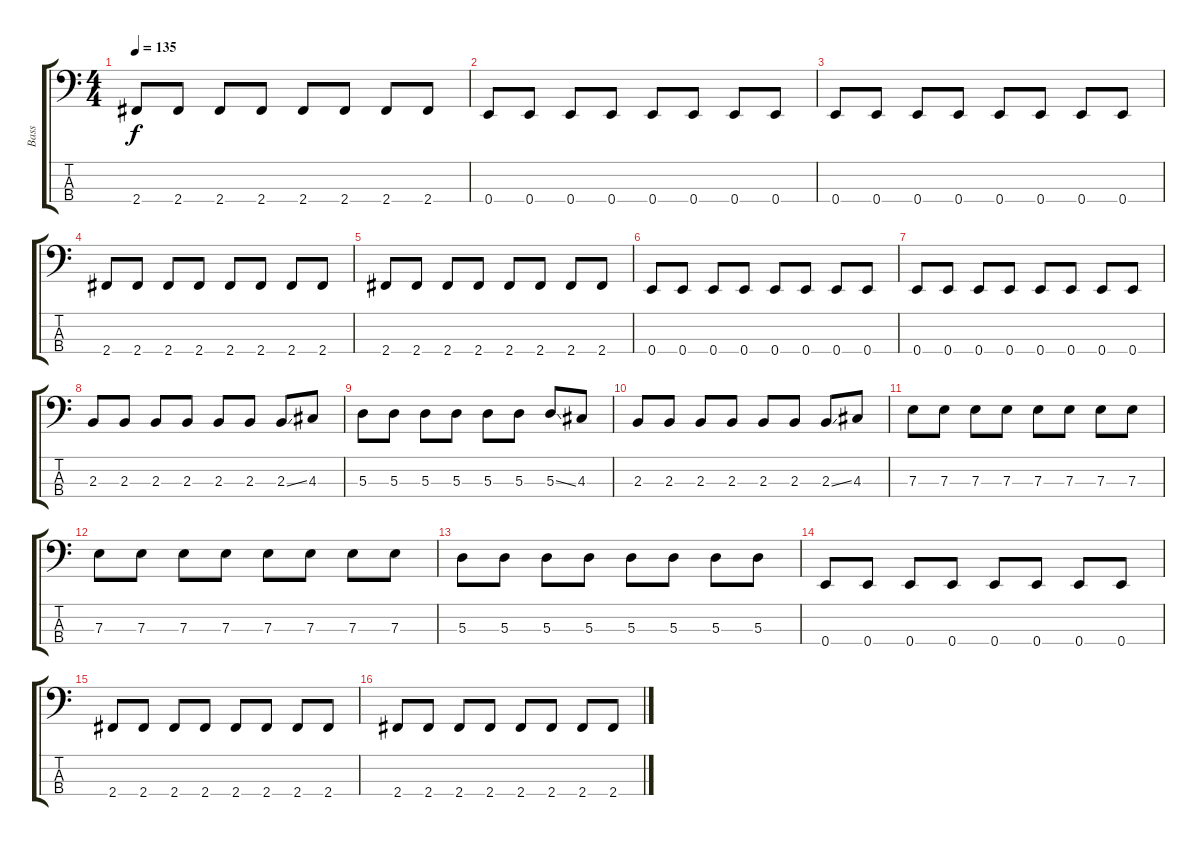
\track ("Bass" "Bass") {instrument electricbassfinger}
\staff {score tabs}
\tuning (G2 D2 A1 E1) {hide}
\ts (4 4)
\tempo 135
\clef f4
\ks c
2.4.8{dy f} 2.4.8 2.4.8 2.4.8 2.4.8 2.4.8 2.4.8 2.4.8 |
0.4.8 0.4.8 0.4.8 0.4.8 0.4.8 0.4.8 0.4.8 0.4.8 |
0.4.8 0.4.8 0.4.8 0.4.8 0.4.8 0.4.8 0.4.8 0.4.8 |
2.4.8 2.4.8 2.4.8 2.4.8 2.4.8 2.4.8 2.4.8 2.4.8 |
2.4.8 2.4.8 2.4.8 2.4.8 2.4.8 2.4.8 2.4.8 2.4.8 |
0.4.8 0.4.8 0.4.8 0.4.8 0.4.8 0.4.8 0.4.8 0.4.8 |
0.4.8 0.4.8 0.4.8 0.4.8 0.4.8 0.4.8 0.4.8 0.4.8 |
2.3.8 2.3.8 2.3.8 2.3.8 2.3.8 2.3.8 2.3{ss}.8 4.3.8 |
5.3.8 5.3.8 5.3.8 5.3.8 5.3.8 5.3.8 5.3{ss}.8 4.3.8 |
2.3.8 2.3.8 2.3.8 2.3.8 2.3.8 2.3.8 2.3{ss}.8 4.3.8 |
7.3.8 7.3.8 7.3.8 7.3.8 7.3.8 7.3.8 7.3.8 7.3.8 |
7.3.8 7.3.8 7.3.8 7.3.8 7.3.8 7.3.8 7.3.8 7.3.8 |
5.3.8 5.3.8 5.3.8 5.3.8 5.3.8 5.3.8 5.3.8 5.3.8 |
0.4.8 0.4.8 0.4.8 0.4.8 0.4.8 0.4.8 0.4.8 0.4.8 |
2.4.8 2.4.8 2.4.8 2.4.8 2.4.8 2.4.8 2.4.8 2.4.8 |
2.4.8 2.4.8 2.4.8 2.4.8 2.4.8 2.4.8 2.4.8 2.4.8
